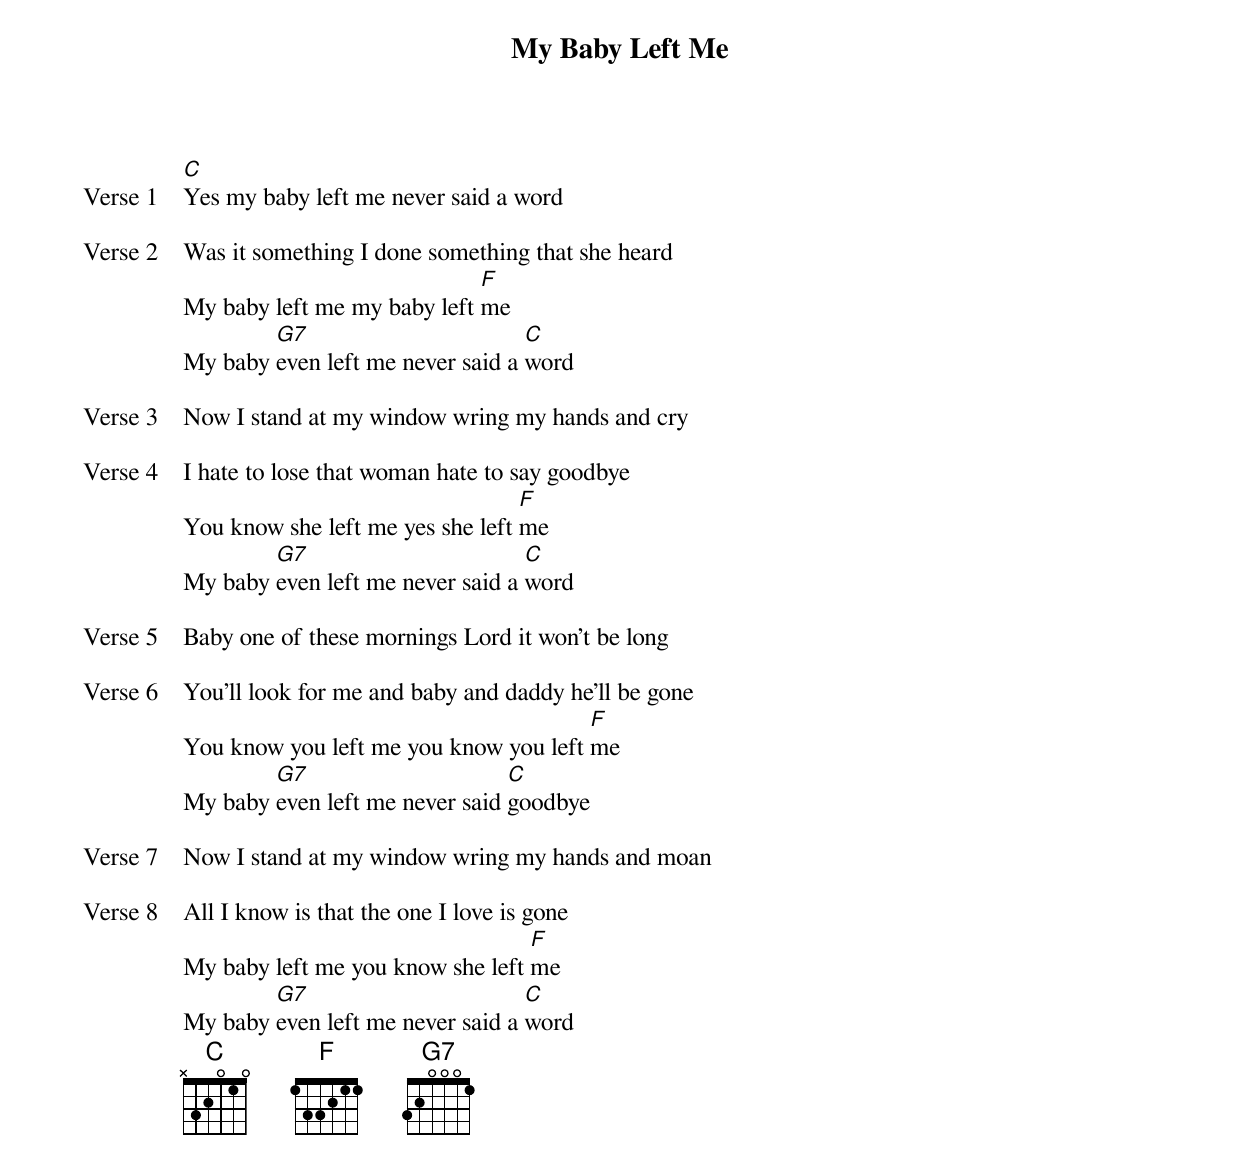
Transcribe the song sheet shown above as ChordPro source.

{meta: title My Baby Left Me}
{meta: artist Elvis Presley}
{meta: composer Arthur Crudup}
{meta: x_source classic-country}
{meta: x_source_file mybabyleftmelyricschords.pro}
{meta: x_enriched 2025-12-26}

{start_of_verse: Verse 1}
[C]Yes my baby left me never said a word
{end_of_verse}

{start_of_verse: Verse 2}
Was it something I done something that she heard
My baby left me my baby left [F]me
My baby [G7]even left me never said a [C]word
{end_of_verse}

{start_of_verse: Verse 3}
Now I stand at my window wring my hands and cry
{end_of_verse}

{start_of_verse: Verse 4}
I hate to lose that woman hate to say goodbye
You know she left me yes she left [F]me
My baby [G7]even left me never said a [C]word
{end_of_verse}

{start_of_verse: Verse 5}
Baby one of these mornings Lord it won't be long
{end_of_verse}

{start_of_verse: Verse 6}
You'll look for me and baby and daddy he'll be gone
You know you left me you know you left [F]me
My baby [G7]even left me never said [C]goodbye
{end_of_verse}

{start_of_verse: Verse 7}
Now I stand at my window wring my hands and moan
{end_of_verse}

{start_of_verse: Verse 8}
All I know is that the one I love is gone
My baby left me you know she left [F]me
My baby [G7]even left me never said a [C]word
{end_of_verse}
